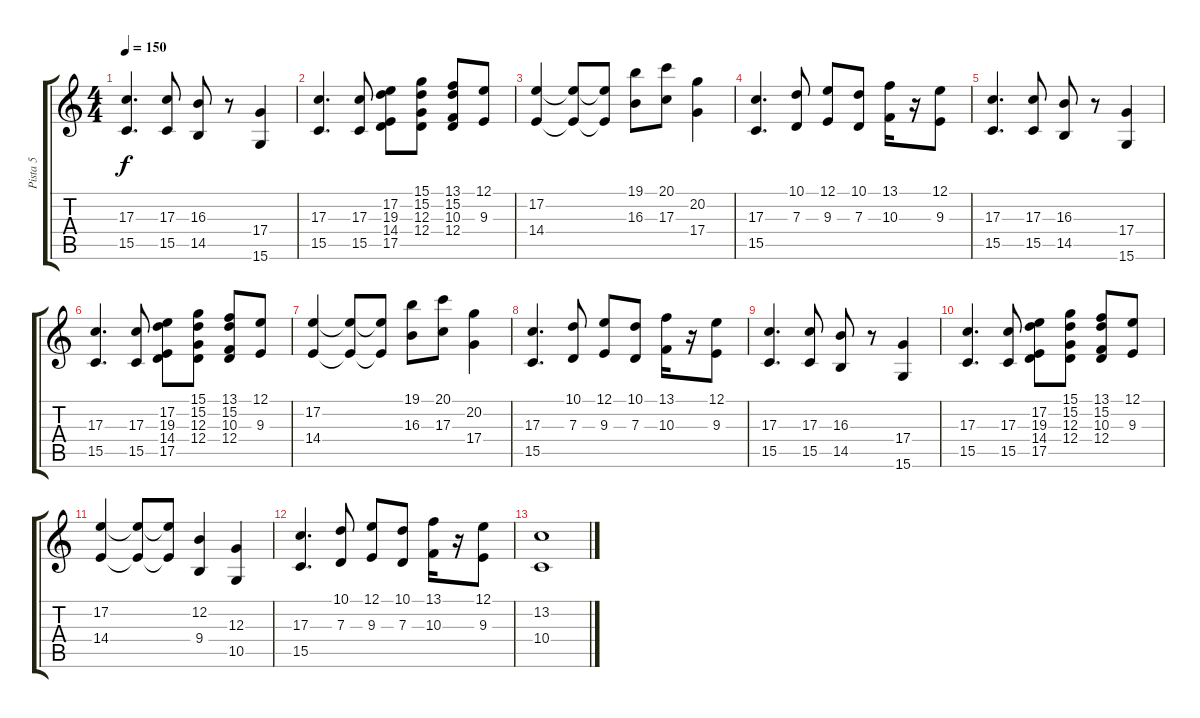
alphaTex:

\track ("Pista 5" "Pista 5") {instrument pad1newage}
\staff {score tabs}
\tuning (E4 B3 G3 D3 A2 E2) {hide}
\ts (4 4)
\tempo 150
\clef g2
\ks c
(17.3 15.5).4{d dy f} (17.3 15.5).8 (16.3 14.5).8 r.8 (17.4 15.6).4 |
(17.3 15.5).4{d} (17.3 15.5).8 (17.2 19.3 14.4 17.5).8 (15.1 15.2 12.3 12.4).8 (13.1 15.2 10.3 12.4).8 (12.1 9.3).8 |
(17.2 14.4).4 (17.2{t} 14.4{t}).8 (17.2{t} 14.4{t}).8 (19.1 16.3).8 (20.1 17.3).8 (20.2 17.4).4 |
(17.3 15.5).4{d} (10.1 7.3).8 (12.1 9.3).8 (10.1 7.3).8 (13.1 10.3).16 r.16 (12.1 9.3).8 |
(17.3 15.5).4{d} (17.3 15.5).8 (16.3 14.5).8 r.8 (17.4 15.6).4 |
(17.3 15.5).4{d} (17.3 15.5).8 (17.2 19.3 14.4 17.5).8 (15.1 15.2 12.3 12.4).8 (13.1 15.2 10.3 12.4).8 (12.1 9.3).8 |
(17.2 14.4).4 (17.2{t} 14.4{t}).8 (17.2{t} 14.4{t}).8 (19.1 16.3).8 (20.1 17.3).8 (20.2 17.4).4 |
(17.3 15.5).4{d} (10.1 7.3).8 (12.1 9.3).8 (10.1 7.3).8 (13.1 10.3).16 r.16 (12.1 9.3).8 |
(17.3 15.5).4{d} (17.3 15.5).8 (16.3 14.5).8 r.8 (17.4 15.6).4 |
(17.3 15.5).4{d} (17.3 15.5).8 (17.2 19.3 14.4 17.5).8 (15.1 15.2 12.3 12.4).8 (13.1 15.2 10.3 12.4).8 (12.1 9.3).8 |
(17.2 14.4).4 (17.2{t} 14.4{t}).8 (17.2{t} 14.4{t}).8 (12.2 9.4).4 (12.3 10.5).4 |
(17.3 15.5).4{d} (10.1 7.3).8 (12.1 9.3).8 (10.1 7.3).8 (13.1 10.3).16 r.16 (12.1 9.3).8 |
(13.2 10.4).1
